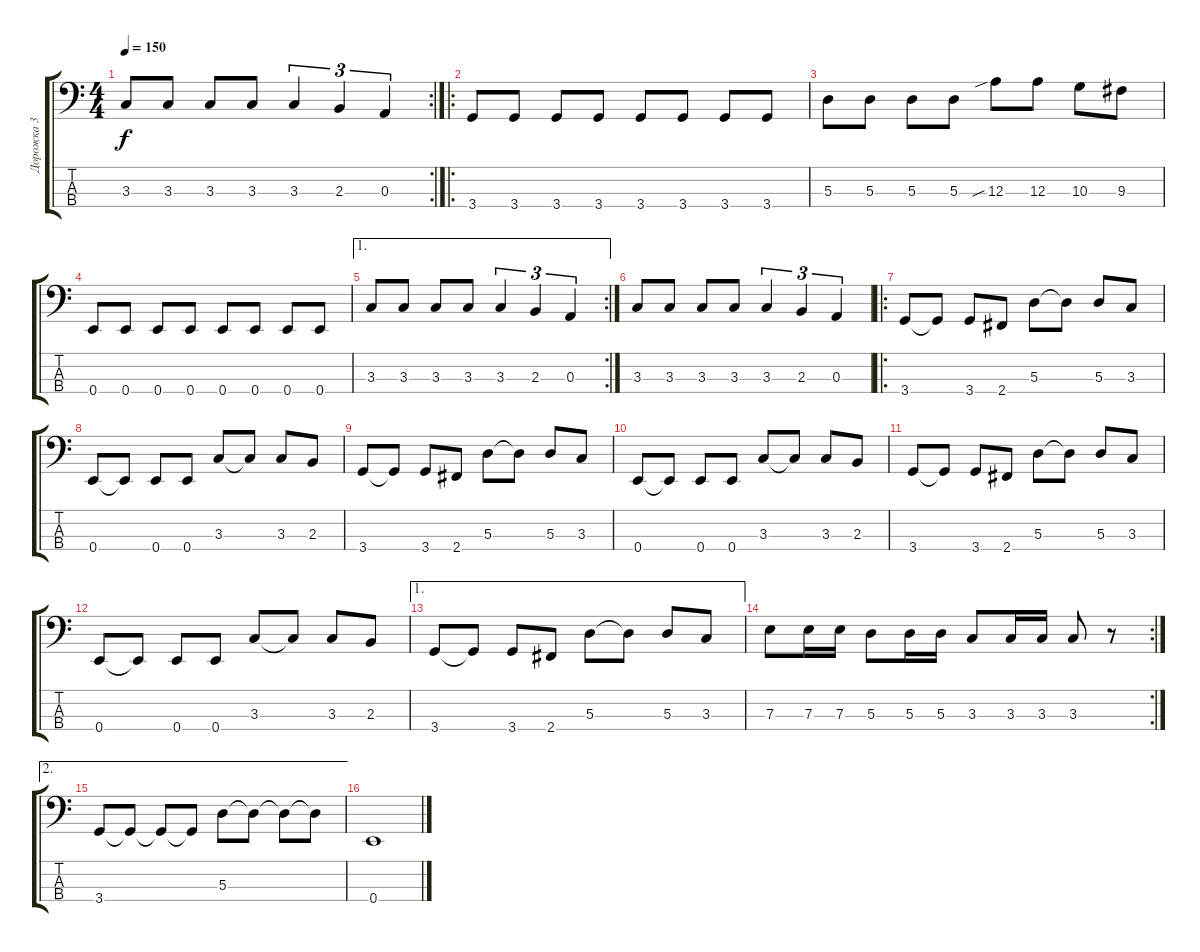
\track ("Дорожка 3" "Дорожка 3") {instrument electricbasspick}
\staff {score tabs}
\tuning (G2 D2 A1 E1) {hide}
\rc 2
\ts (4 4)
\tempo 150
\clef f4
\ks c
3.3.8{dy f} 3.3.8 3.3.8 3.3.8 3.3.4{tu (3 2)} 2.3.4{tu (3 2)} 0.3.4{tu (3 2)} |
\ro
3.4.8 3.4.8 3.4.8 3.4.8 3.4.8 3.4.8 3.4.8 3.4.8 |
5.3.8 5.3.8 5.3.8 5.3.8 12.3{sib}.8 12.3.8 10.3.8 9.3.8 |
0.4.8 0.4.8 0.4.8 0.4.8 0.4.8 0.4.8 0.4.8 0.4.8 |
\ae 1
\rc 2
3.3.8 3.3.8 3.3.8 3.3.8 3.3.4{tu (3 2)} 2.3.4{tu (3 2)} 0.3.4{tu (3 2)} |
3.3.8 3.3.8 3.3.8 3.3.8 3.3.4{tu (3 2)} 2.3.4{tu (3 2)} 0.3.4{tu (3 2)} |
\ro
3.4.8 3.4{t}.8 3.4.8 2.4.8 5.3.8 5.3{t}.8 5.3.8 3.3.8 |
0.4.8 0.4{t}.8 0.4.8 0.4.8 3.3.8 3.3{t}.8 3.3.8 2.3.8 |
3.4.8 3.4{t}.8 3.4.8 2.4.8 5.3.8 5.3{t}.8 5.3.8 3.3.8 |
0.4.8 0.4{t}.8 0.4.8 0.4.8 3.3.8 3.3{t}.8 3.3.8 2.3.8 |
3.4.8 3.4{t}.8 3.4.8 2.4.8 5.3.8 5.3{t}.8 5.3.8 3.3.8 |
0.4.8 0.4{t}.8 0.4.8 0.4.8 3.3.8 3.3{t}.8 3.3.8 2.3.8 |
\ae 1
3.4.8 3.4{t}.8 3.4.8 2.4.8 5.3.8 5.3{t}.8 5.3.8 3.3.8 |
\rc 2
7.3.8 7.3.16 7.3.16 5.3.8 5.3.16 5.3.16 3.3.8 3.3.16 3.3.16 3.3.8 r.8 |
\ae 2
3.4.8 3.4{t}.8 3.4{t}.8 3.4{t}.8 5.3.8 5.3{t}.8 5.3{t}.8 5.3{t}.8 |
0.4.1{volume 0}
